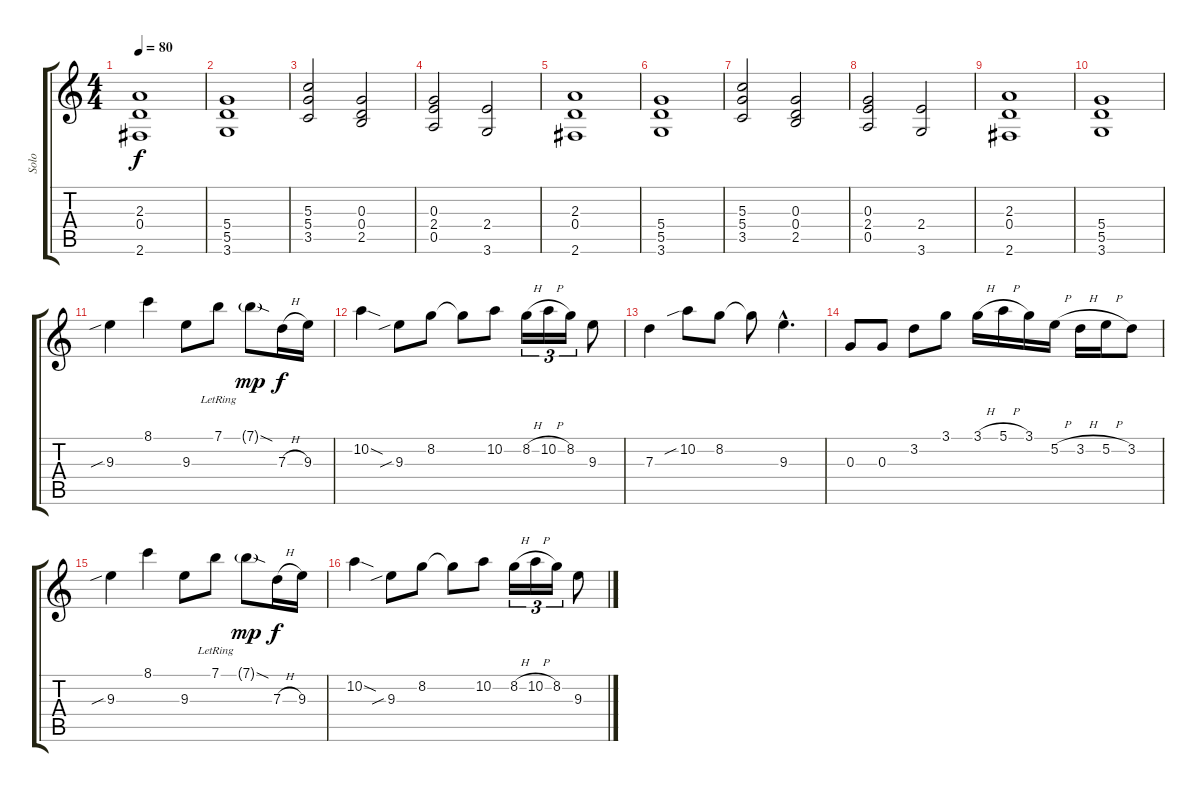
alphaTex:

\track ("Solo" "Solo") {instrument overdrivenguitar}
\staff {score tabs}
\tuning (E4 B3 G3 D3 A2 E2) {hide}
\ts (4 4)
\tempo 80
\clef g2
\ks c
(2.3 0.4 2.6).1{dy f} |
(5.4 5.5 3.6).1 |
(5.3 5.4 3.5).2 (0.3 0.4 2.5).2 |
(0.3 2.4 0.5).2 (2.4 3.6).2 |
(2.3 0.4 2.6).1 |
(5.4 5.5 3.6).1 |
(5.3 5.4 3.5).2 (0.3 0.4 2.5).2 |
(0.3 2.4 0.5).2 (2.4 3.6).2 |
(2.3 0.4 2.6).1 |
(5.4 5.5 3.6).1 |
9.3{sib}.4 8.1.4 9.3.8 7.1{lr}.8 7.1{sod g}.8{dy mp} 7.3{h}.16{dy f} 9.3.16 |
10.2{sod}.4 9.3{sib}.8 8.2.8 8.2{t}.8 10.2.8 8.2{h}.16{tu (3 2)} 10.2{h}.16{tu (3 2)} 8.2.16{tu (3 2)} 9.3.8 |
7.3.4 10.2{sib}.8 8.2.8 8.2{t}.8 9.3{hac}.4{d} |
0.3.8 0.3.8 3.2.8 3.1.8 3.1{h}.16 5.1{h}.16 3.1.16 5.2{h}.16 3.2{h}.16 5.2{h}.16 3.2.8 |
9.3{sib}.4 8.1.4 9.3.8 7.1{lr}.8 7.1{sod g}.8{dy mp} 7.3{h}.16{dy f} 9.3.16 |
10.2{sod}.4 9.3{sib}.8 8.2.8 8.2{t}.8 10.2.8 8.2{h}.16{tu (3 2)} 10.2{h}.16{tu (3 2)} 8.2.16{tu (3 2)} 9.3.8
